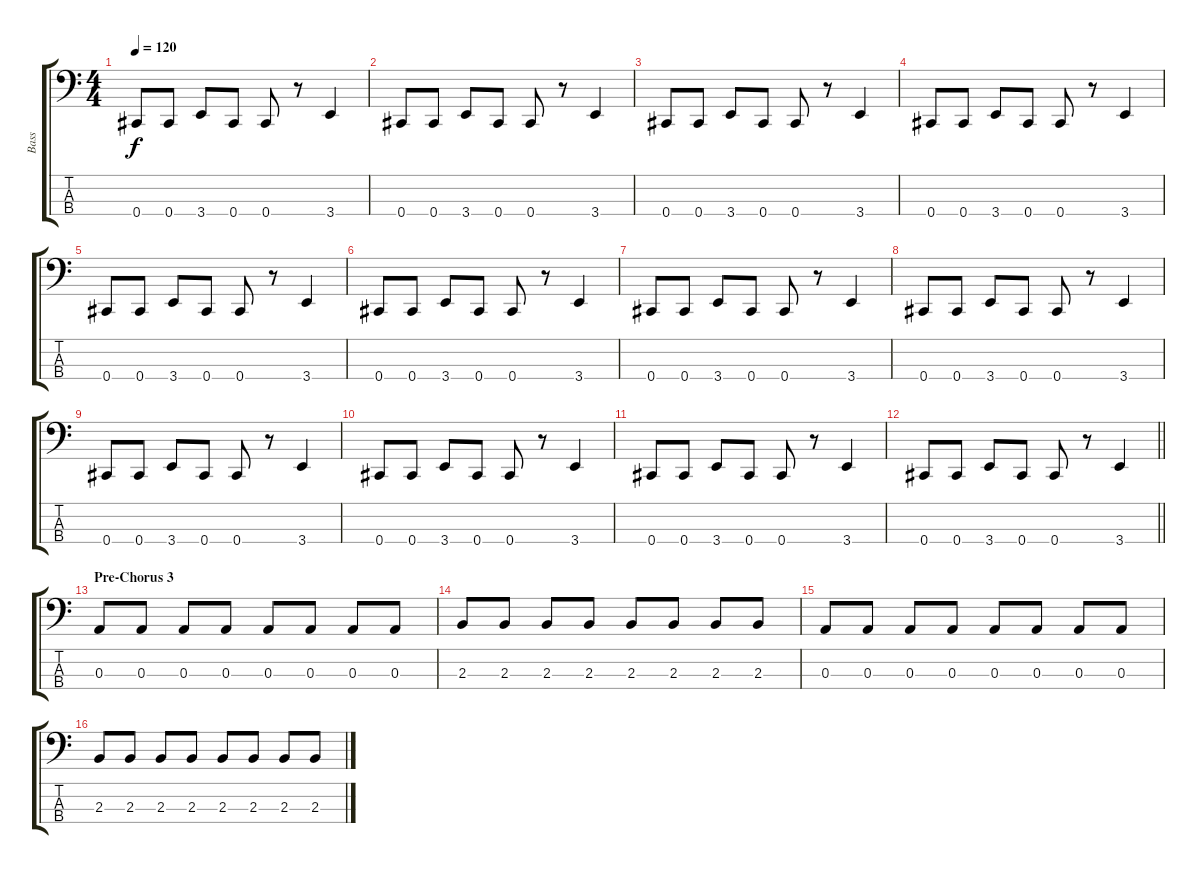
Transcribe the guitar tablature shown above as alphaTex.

\track ("Bass" "Bass") {instrument electricbasspick}
\staff {score tabs}
\tuning (G2 D2 A1 Db1) {hide}
\ts (4 4)
\tempo 120
\clef f4
\ks c
0.4.8{dy f} 0.4.8 3.4.8 0.4.8 0.4.8 r.8 3.4.4 |
0.4.8 0.4.8 3.4.8 0.4.8 0.4.8 r.8 3.4.4 |
0.4.8 0.4.8 3.4.8 0.4.8 0.4.8 r.8 3.4.4 |
0.4.8 0.4.8 3.4.8 0.4.8 0.4.8 r.8 3.4.4 |
0.4.8 0.4.8 3.4.8 0.4.8 0.4.8 r.8 3.4.4 |
0.4.8 0.4.8 3.4.8 0.4.8 0.4.8 r.8 3.4.4 |
0.4.8 0.4.8 3.4.8 0.4.8 0.4.8 r.8 3.4.4 |
0.4.8 0.4.8 3.4.8 0.4.8 0.4.8 r.8 3.4.4 |
0.4.8 0.4.8 3.4.8 0.4.8 0.4.8 r.8 3.4.4 |
0.4.8 0.4.8 3.4.8 0.4.8 0.4.8 r.8 3.4.4 |
0.4.8 0.4.8 3.4.8 0.4.8 0.4.8 r.8 3.4.4 |
\barLineRight lightlight
0.4.8 0.4.8 3.4.8 0.4.8 0.4.8 r.8 3.4.4 |
\section ("" "Pre-Chorus 3")
0.3.8 0.3.8 0.3.8 0.3.8 0.3.8 0.3.8 0.3.8 0.3.8 |
2.3.8 2.3.8 2.3.8 2.3.8 2.3.8 2.3.8 2.3.8 2.3.8 |
0.3.8 0.3.8 0.3.8 0.3.8 0.3.8 0.3.8 0.3.8 0.3.8 |
2.3.8 2.3.8 2.3.8 2.3.8 2.3.8 2.3.8 2.3.8 2.3.8
